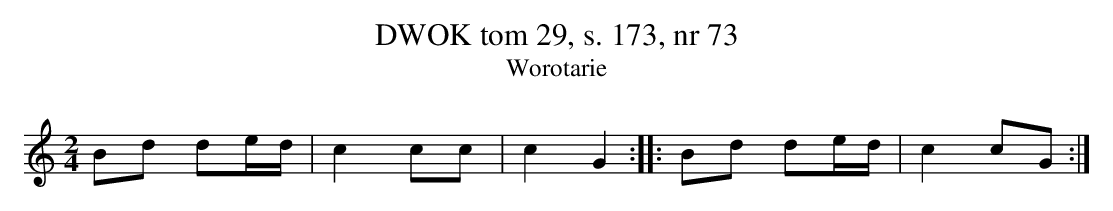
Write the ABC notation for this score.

X:1
T: DWOK tom 29, s. 173, nr 73
T: Worotarie
L:1/8
M:2/4
K:C
Bd de/d/|c2 cc|c2G2::Bd de/d/|c2cG:|
